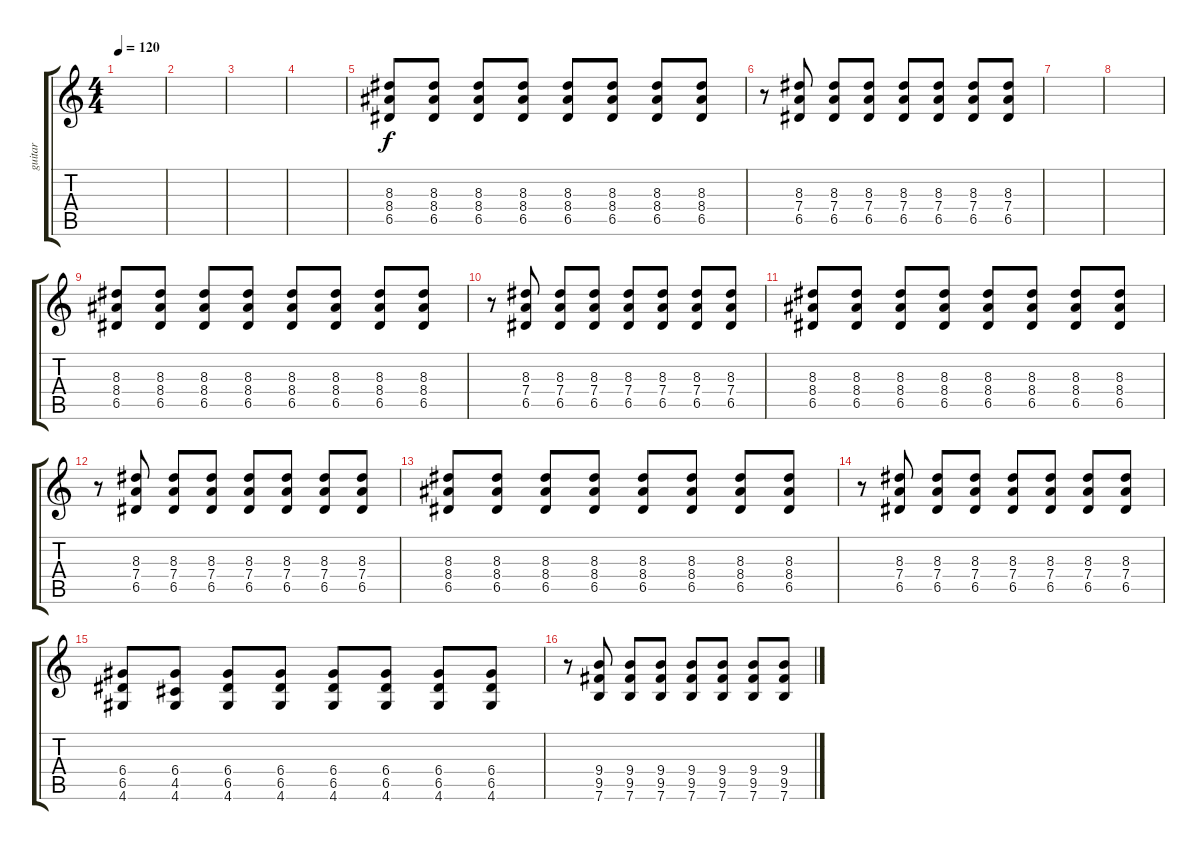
\track ("guitar" "guitar") {instrument acousticguitarnylon}
\staff {score tabs}
\tuning (E4 B3 G3 D3 A2 E2) {hide}
\ts (4 4)
\tempo 120
\clef g2
\ks c
|
|
|
|
(8.3 8.4 6.5).8 (8.3 8.4 6.5).8 (8.3 8.4 6.5).8 (8.3 8.4 6.5).8 (8.3 8.4 6.5).8 (8.3 8.4 6.5).8 (8.3 8.4 6.5).8 (8.3 8.4 6.5).8 |
r.8 (8.3 7.4 6.5).8 (8.3 7.4 6.5).8 (8.3 7.4 6.5).8 (8.3 7.4 6.5).8 (8.3 7.4 6.5).8 (8.3 7.4 6.5).8 (8.3 7.4 6.5).8 |
|
|
(8.3 8.4 6.5).8 (8.3 8.4 6.5).8 (8.3 8.4 6.5).8 (8.3 8.4 6.5).8 (8.3 8.4 6.5).8 (8.3 8.4 6.5).8 (8.3 8.4 6.5).8 (8.3 8.4 6.5).8 |
r.8 (8.3 7.4 6.5).8 (8.3 7.4 6.5).8 (8.3 7.4 6.5).8 (8.3 7.4 6.5).8 (8.3 7.4 6.5).8 (8.3 7.4 6.5).8 (8.3 7.4 6.5).8 |
(8.3 8.4 6.5).8 (8.3 8.4 6.5).8 (8.3 8.4 6.5).8 (8.3 8.4 6.5).8 (8.3 8.4 6.5).8 (8.3 8.4 6.5).8 (8.3 8.4 6.5).8 (8.3 8.4 6.5).8 |
r.8 (8.3 7.4 6.5).8 (8.3 7.4 6.5).8 (8.3 7.4 6.5).8 (8.3 7.4 6.5).8 (8.3 7.4 6.5).8 (8.3 7.4 6.5).8 (8.3 7.4 6.5).8 |
(8.3 8.4 6.5).8 (8.3 8.4 6.5).8 (8.3 8.4 6.5).8 (8.3 8.4 6.5).8 (8.3 8.4 6.5).8 (8.3 8.4 6.5).8 (8.3 8.4 6.5).8 (8.3 8.4 6.5).8 |
r.8 (8.3 7.4 6.5).8 (8.3 7.4 6.5).8 (8.3 7.4 6.5).8 (8.3 7.4 6.5).8 (8.3 7.4 6.5).8 (8.3 7.4 6.5).8 (8.3 7.4 6.5).8 |
(6.4 6.5 4.6).8 (6.4 4.5 4.6).8 (6.4 6.5 4.6).8 (6.4 6.5 4.6).8 (6.4 6.5 4.6).8 (6.4 6.5 4.6).8 (6.4 6.5 4.6).8 (6.4 6.5 4.6).8 |
r.8 (9.4 9.5 7.6).8 (9.4 9.5 7.6).8 (9.4 9.5 7.6).8 (9.4 9.5 7.6).8 (9.4 9.5 7.6).8 (9.4 9.5 7.6).8 (9.4 9.5 7.6).8
